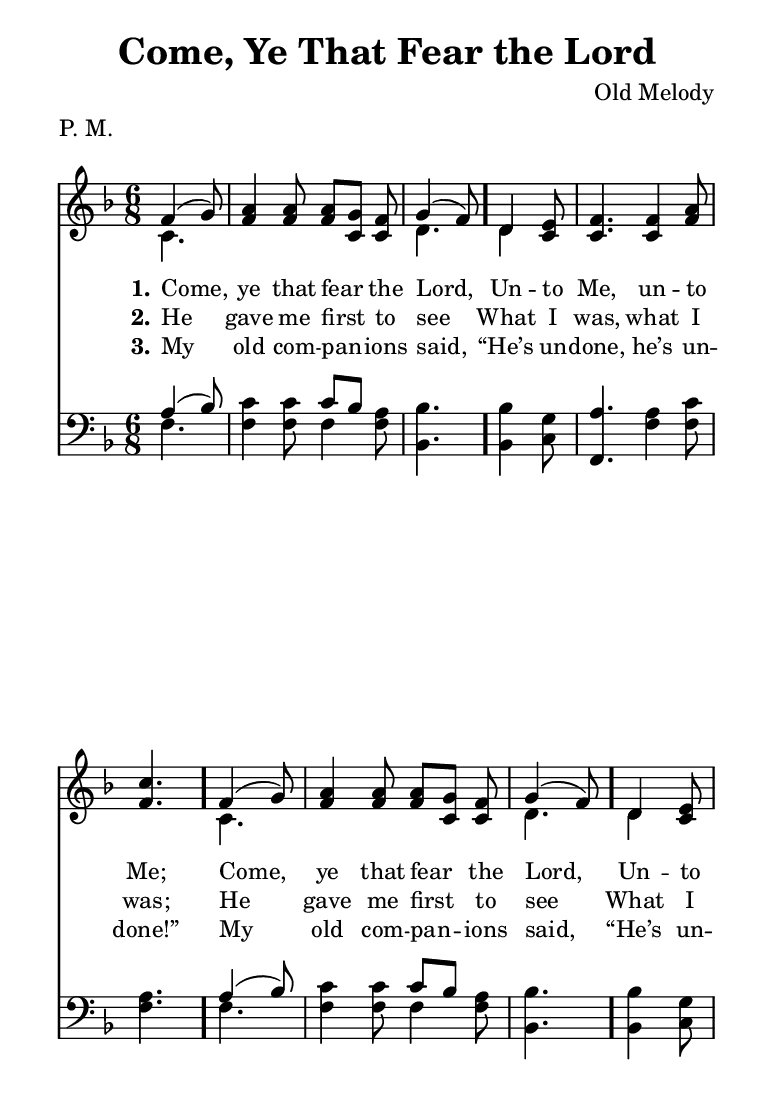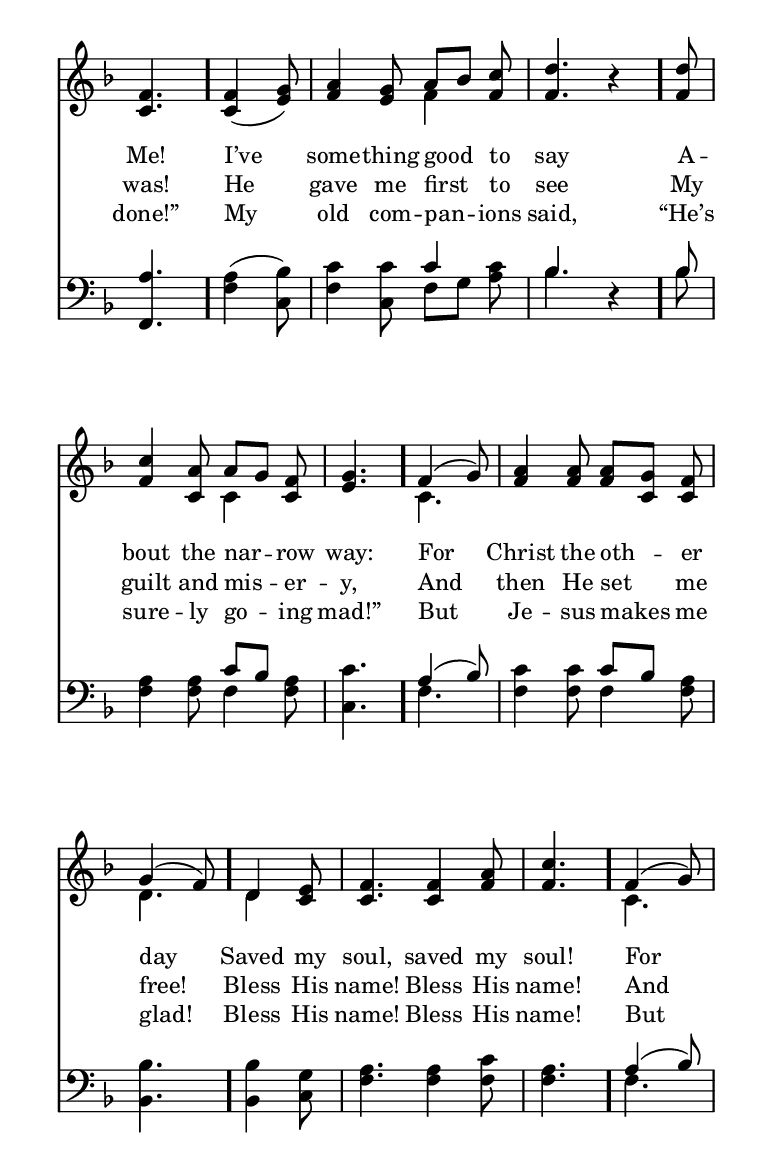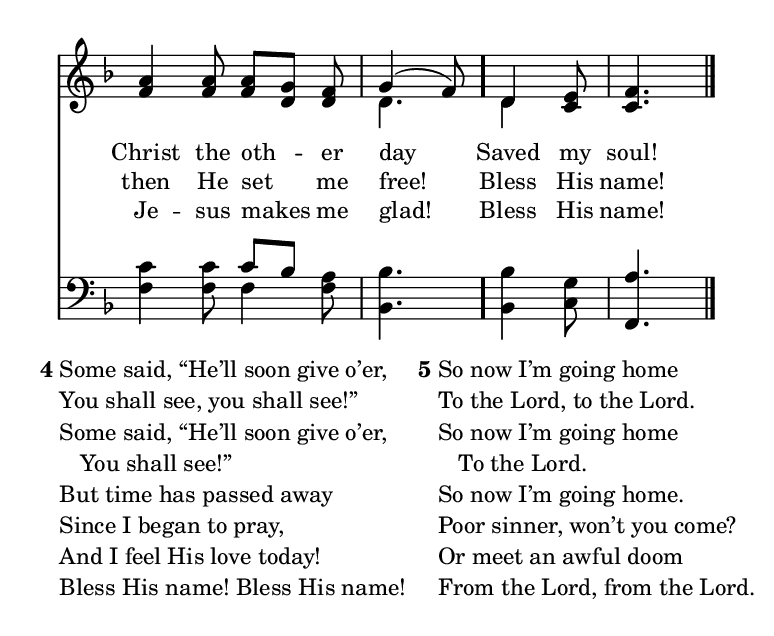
\include "common/global.ily"
\paper {
  \include "common/paper.ily"
}

\header{
  %gospel
  hymnnumber = "78"
  title = "Come, Ye That Fear the Lord"
  tunename = "Lorneville" % not found at hymnary.org
  meter = "P. M."
  poet = "" % see https://hymnary.org/text/come_ye_that_fear_the_lord_unto_me
  composer = "Old Melody" % see https://hymnary.org/tune/come_ye_that_fear_the_lord
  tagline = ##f
}

% for fermata in MIDI
ta = { \tempo 4=100 }
tb = { \tempo 4=50  }

patternAA = { c4( c8) | c4 c8 c8[ c8] c8 | c4( c8) }
patternAB = { c4.     | c4 c8 c8[ c8] c8 | c4.     }
patternAC = { c4( c8) | c4 c8 c8[ c8] c8 | c4.     }
patternAD = { c4.     | c4 c8 c4      c8 | c4.     }

patternBA = { c4 c8 c4. }

patternCA = { \patternBA }

patternDA = { c4( c8) | c4 c8 c8[ c8] c8 | c4. c4 }
patternDB = { c4( c8) | c4 c8 c4      c8 | c4. c4 }

patternEA = { c8 | c4 c8 c8[ c8] c8 | c4. }
patternEB = { c8 | c4 c8 c4      c8 | c4. }

global = {
  \include "common/overrides.ily"
  \override Staff.TimeSignature.style = #'numbered
  \time 6/8
  \override Score.MetronomeMark.transparent = ##t % hide all fermata changes too
  \ta
  \key f \major
  \partial 4.
  \autoBeamOff
}

notesSoprano = {
\global
\relative c' {

  \changePitch \patternAA { f g | a a a g f | g f }
  \changePitch \patternBA { d e | f f a | c }
  \changePitch \patternAA { f, g a a a g f | g f }
  \changePitch \patternCA { d e f }

  \changePitch \patternDA { f g | a g a bes c | d r }
  \changePitch \patternEA { d | c a a g f | g }
  \changePitch \patternAA { f g | a a a g f | g f }
  \changePitch \patternCA { d e f }
  \changePitch \patternCA { f a | c }

  \changePitch \patternAA { f, g | a a a g f | g f }
  \changePitch \patternCA { d e | f }

  \bar "|."

}
}

notesAlto = {
\global
\relative e' {

  \changePitch \patternAB { c | f f f c c | d }
  \changePitch \patternBA { d c | c c f | f }
  \changePitch \patternAB { c | f f f c c | d }
  \changePitch \patternCA { d c | c }

  \changePitch \patternDB { c e | f e f f | f r }
  \changePitch \patternEB { f | f c c c | e }
  \changePitch \patternAB { c | f f f c c | d }
  \changePitch \patternCA { d c c }
  \changePitch \patternCA { c f | f }

  \changePitch \patternAB { c | f f f d d | d }
  \changePitch \patternCA { d c | c }

}
}

notesTenor = {
\global
\relative a {

  \changePitch \patternAC { a bes | c c c bes a | bes }
  \changePitch \patternBA { bes g | a a c | a }
  \changePitch \patternAC { a bes | c c c bes a | bes }
  \changePitch \patternCA { bes g | a }

  \changePitch \patternDB { a bes | c c c c | bes r }
  \changePitch \patternEA { bes | a a c bes a | c }
  \changePitch \patternAC { a bes | c c c bes a | bes }
  \changePitch \patternCA { bes g | a}
  \changePitch \patternCA { a c | a }

  \changePitch \patternAC { a bes | c c c bes a | bes }
  \changePitch \patternCA { bes g | a }

}
}

notesBass = {
\global
\relative f {

  \changePitch \patternAD { f | f f f f | bes, }
  \changePitch \patternBA { bes c | f, f' f | f }
  \changePitch \patternAD { f | f f f f | bes, }
  \changePitch \patternCA { bes c | f, }

  \changePitch \patternDA { f' c | f c f g a | bes r }
  \changePitch \patternEB { bes | f f f f | c }
  \changePitch \patternAD { f | f f f f | bes, }
  \changePitch \patternCA { bes c | f }
  \changePitch \patternCA { f f | f }

  \changePitch \patternAD { f | f f f f | bes, }
  \changePitch \patternCA { bes c | f, }

}
}

wordsA = \lyricmode {
\set stanza = "1."

Come, ye that fear the Lord, \bar "."
Un -- to Me, un -- to Me; \bar "."
Come, ye that fear the Lord, \bar "."
Un -- to Me! \bar "."
I’ve some -- thing good to say \bar "."
A -- bout the nar -- row way: \bar "."
For Christ the oth -- er day \bar "."
Saved my soul, saved my soul! \bar "."
%{HIDE>%} For Christ the oth -- er day \bar "." %{<HIDE%}
%{HIDE>%} Saved my soul! \bar "." %{<HIDE%}

}

wordsB = \lyricmode {
\set stanza = "2."

He gave me first to see
What I was, what I was;
He gave me first to see
What I was!
He gave me first to see
My guilt and mis -- er -- y,
And then He set me free!
Bless His name! Bless His name!
%{HIDE>%} And then He set me free! %{<HIDE%}
%{HIDE>%} Bless His name! %{<HIDE%}

}

wordsC = \lyricmode {
\set stanza = "3."

My old com -- pan -- ions said,
“He’s un -- done, he’s un -- done!”
My old com -- pan -- ions said,
“He’s un -- done!”
My old com -- pan -- ions said,
“He’s sure -- ly go -- ing mad!”
But Je -- sus makes me glad!
Bless His name! Bless His name!
%{HIDE>%} But Je -- sus makes me glad! %{<HIDE%}
%{HIDE>%} Bless His name! %{<HIDE%}

}

wordsD = \markuplist {

\line { Some said, “He’ll soon give o’er, }
\line { You shall see, you shall see!” }
\line { Some said, “He’ll soon give o’er, }
\line { { \hspace #2 } You shall see!” }
\line { But time has passed away }
\line { Since I began to pray, }
\line { And I feel His love today! }
\line { Bless His name! Bless His name! }

}

wordsE = \markuplist {

\line { So now I’m going home }
\line { To the Lord, to the Lord. }
\line { So now I’m going home }
\line { { \hspace #2 } To the Lord. }
\line { So now I’m going home. }
\line { Poor sinner, won’t you come? }
\line { Or meet an awful doom }
\line { From the Lord, from the Lord. }

}

\score {
  \context ChoirStaff <<
    \context Staff = upper <<
      \set Staff.autoBeaming = ##f
      \set ChoirStaff.systemStartDelimiter = #'SystemStartBar
      \set ChoirStaff.printPartCombineTexts = ##f
      \partcombine #'(2 . 11) \notesSoprano \notesAlto
      \context NullVoice = sopranos { \voiceOne << \notesSoprano >> }
      \context Lyrics = one   \lyricsto sopranos \wordsA
      \context Lyrics = two   \lyricsto sopranos \wordsB
      \context Lyrics = three \lyricsto sopranos \wordsC
    >>
    \context Staff = men <<
      \set Staff.autoBeaming = ##f
      \clef bass
      \set ChoirStaff.printPartCombineTexts = ##f
      \partcombine #'(2 . 11) \notesTenor \notesBass
    >>
  >>
  \layout {
    \include "common/layout.ily"
  }
  #(cond ((ly:get-option 'eog-midi-permitted) #{ \midi{
    \include "common/midi.ily"
  } #}))
}

\markup { \vcenter \column {
  \vspace #0.5 % not enough space for \vspace #1
  \fill-line {
    \null
    \line{ \bold 4 \column { \wordsD } }
    \null
    \line{ \bold 5 \column { \wordsE } }
    \null
  }
  \vspace #0.5 % not enough space for \vspace #1
} }

\version "2.19.49"  % necessary for upgrading to future LilyPond versions.

% vi:set et ts=2 sw=2 ai nocindent syntax=lilypond:
